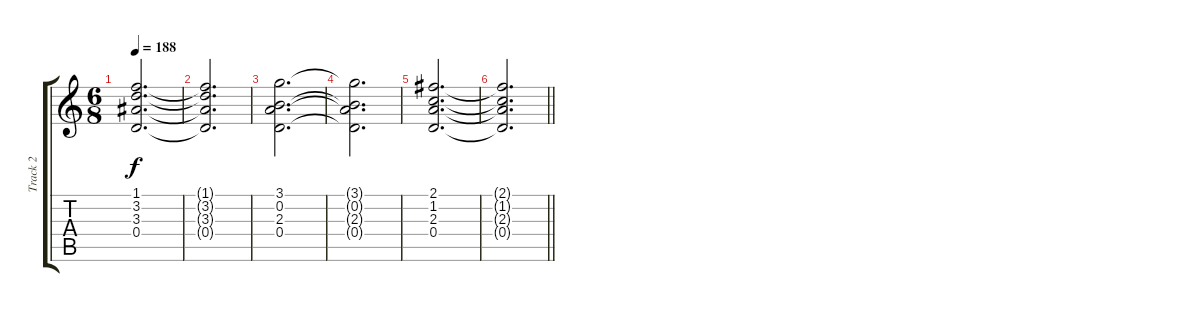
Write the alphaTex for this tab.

\track ("Track 2" "Track 2") {instrument electricguitarclean}
\staff {score tabs}
\tuning (E4 B3 G3 D3 A2 E2) {hide}
\ts (6 8)
\tempo 188
\clef g2
\ks c
(1.1 3.2 3.3 0.4).2{d dy f} |
(1.1{t} 3.2{t} 3.3{t} 0.4{t}).2{d} |
(3.1 0.2 2.3 0.4).2{d} |
(3.1{t} 0.2{t} 2.3{t} 0.4{t}).2{d} |
(2.1 1.2 2.3 0.4).2{d} |
\barLineRight lightlight
(2.1{t} 1.2{t} 2.3{t} 0.4{t}).2{d}
